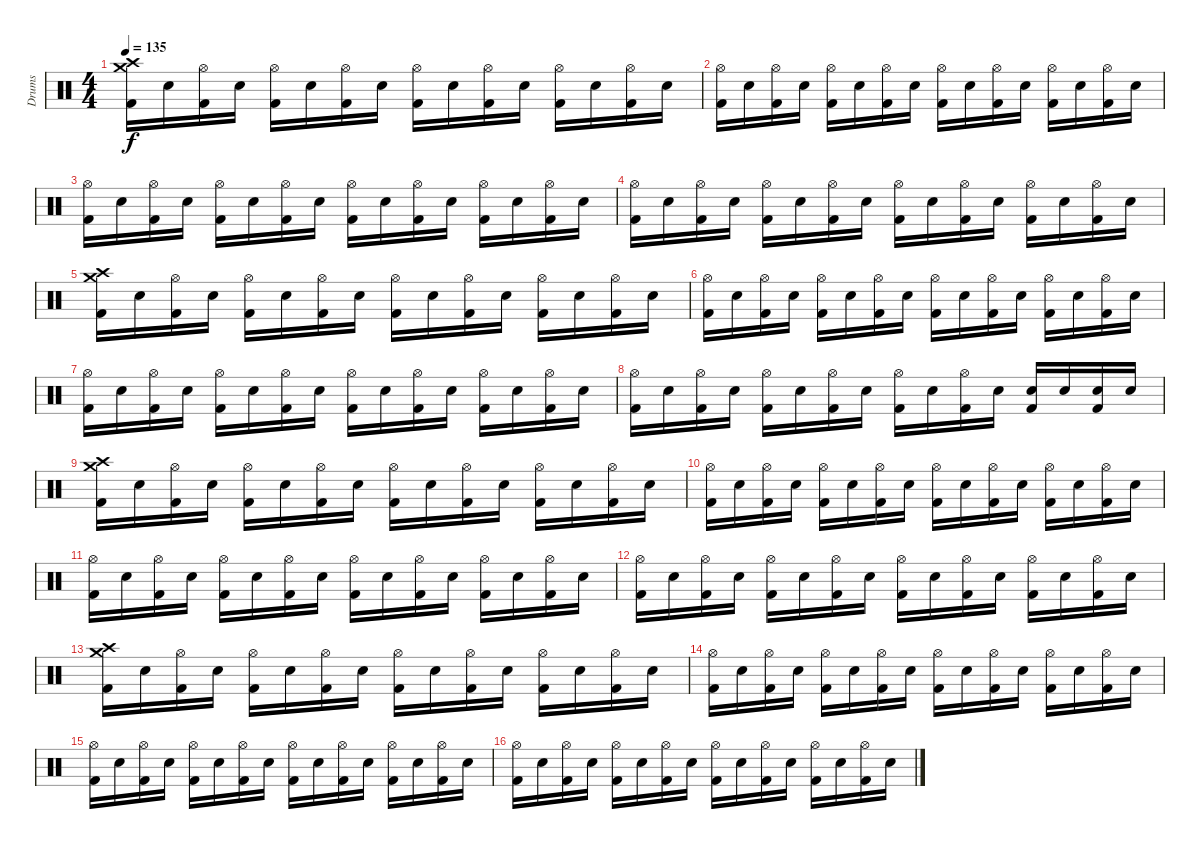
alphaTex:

\track ("Drums" "Drums") {instrument percussion}
\staff {score}
\articulation defaults
\ts (4 4)
\tempo 135
\clef neutral
\ks c
("Crash high (hit)" "Crash medium (hit)" "Kick (hit) 2").16{dy f} "Electric Snare (hit)".16 ("Hi-Hat (open)" "Kick (hit) 2").16 "Electric Snare (hit)".16 ("Hi-Hat (open)" "Kick (hit) 2").16 "Electric Snare (hit)".16 ("Hi-Hat (open)" "Kick (hit) 2").16 "Electric Snare (hit)".16 ("Hi-Hat (open)" "Kick (hit) 2").16 "Electric Snare (hit)".16 ("Hi-Hat (open)" "Kick (hit) 2").16 "Electric Snare (hit)".16 ("Hi-Hat (open)" "Kick (hit) 2").16 "Electric Snare (hit)".16 ("Hi-Hat (open)" "Kick (hit) 2").16 "Electric Snare (hit)".16 |
("Hi-Hat (open)" "Kick (hit) 2").16 "Electric Snare (hit)".16 ("Hi-Hat (open)" "Kick (hit) 2").16 "Electric Snare (hit)".16 ("Hi-Hat (open)" "Kick (hit) 2").16 "Electric Snare (hit)".16 ("Hi-Hat (open)" "Kick (hit) 2").16 "Electric Snare (hit)".16 ("Hi-Hat (open)" "Kick (hit) 2").16 "Electric Snare (hit)".16 ("Hi-Hat (open)" "Kick (hit) 2").16 "Electric Snare (hit)".16 ("Hi-Hat (open)" "Kick (hit) 2").16 "Electric Snare (hit)".16 ("Hi-Hat (open)" "Kick (hit) 2").16 "Electric Snare (hit)".16 |
("Hi-Hat (open)" "Kick (hit) 2").16 "Electric Snare (hit)".16 ("Hi-Hat (open)" "Kick (hit) 2").16 "Electric Snare (hit)".16 ("Hi-Hat (open)" "Kick (hit) 2").16 "Electric Snare (hit)".16 ("Hi-Hat (open)" "Kick (hit) 2").16 "Electric Snare (hit)".16 ("Hi-Hat (open)" "Kick (hit) 2").16 "Electric Snare (hit)".16 ("Hi-Hat (open)" "Kick (hit) 2").16 "Electric Snare (hit)".16 ("Hi-Hat (open)" "Kick (hit) 2").16 "Electric Snare (hit)".16 ("Hi-Hat (open)" "Kick (hit) 2").16 "Electric Snare (hit)".16 |
("Hi-Hat (open)" "Kick (hit) 2").16 "Electric Snare (hit)".16 ("Hi-Hat (open)" "Kick (hit) 2").16 "Electric Snare (hit)".16 ("Hi-Hat (open)" "Kick (hit) 2").16 "Electric Snare (hit)".16 ("Hi-Hat (open)" "Kick (hit) 2").16 "Electric Snare (hit)".16 ("Hi-Hat (open)" "Kick (hit) 2").16 "Electric Snare (hit)".16 ("Hi-Hat (open)" "Kick (hit) 2").16 "Electric Snare (hit)".16 ("Hi-Hat (open)" "Kick (hit) 2").16 "Electric Snare (hit)".16 ("Hi-Hat (open)" "Kick (hit) 2").16 "Electric Snare (hit)".16 |
("Crash high (hit)" "Crash medium (hit)" "Kick (hit) 2").16 "Electric Snare (hit)".16 ("Hi-Hat (open)" "Kick (hit) 2").16 "Electric Snare (hit)".16 ("Hi-Hat (open)" "Kick (hit) 2").16 "Electric Snare (hit)".16 ("Hi-Hat (open)" "Kick (hit) 2").16 "Electric Snare (hit)".16 ("Hi-Hat (open)" "Kick (hit) 2").16 "Electric Snare (hit)".16 ("Hi-Hat (open)" "Kick (hit) 2").16 "Electric Snare (hit)".16 ("Hi-Hat (open)" "Kick (hit) 2").16 "Electric Snare (hit)".16 ("Hi-Hat (open)" "Kick (hit) 2").16 "Electric Snare (hit)".16 |
("Hi-Hat (open)" "Kick (hit) 2").16 "Electric Snare (hit)".16 ("Hi-Hat (open)" "Kick (hit) 2").16 "Electric Snare (hit)".16 ("Hi-Hat (open)" "Kick (hit) 2").16 "Electric Snare (hit)".16 ("Hi-Hat (open)" "Kick (hit) 2").16 "Electric Snare (hit)".16 ("Hi-Hat (open)" "Kick (hit) 2").16 "Electric Snare (hit)".16 ("Hi-Hat (open)" "Kick (hit) 2").16 "Electric Snare (hit)".16 ("Hi-Hat (open)" "Kick (hit) 2").16 "Electric Snare (hit)".16 ("Hi-Hat (open)" "Kick (hit) 2").16 "Electric Snare (hit)".16 |
("Hi-Hat (open)" "Kick (hit) 2").16 "Electric Snare (hit)".16 ("Hi-Hat (open)" "Kick (hit) 2").16 "Electric Snare (hit)".16 ("Hi-Hat (open)" "Kick (hit) 2").16 "Electric Snare (hit)".16 ("Hi-Hat (open)" "Kick (hit) 2").16 "Electric Snare (hit)".16 ("Hi-Hat (open)" "Kick (hit) 2").16 "Electric Snare (hit)".16 ("Hi-Hat (open)" "Kick (hit) 2").16 "Electric Snare (hit)".16 ("Hi-Hat (open)" "Kick (hit) 2").16 "Electric Snare (hit)".16 ("Hi-Hat (open)" "Kick (hit) 2").16 "Electric Snare (hit)".16 |
("Hi-Hat (open)" "Kick (hit) 2").16 "Electric Snare (hit)".16 ("Hi-Hat (open)" "Kick (hit) 2").16 "Electric Snare (hit)".16 ("Hi-Hat (open)" "Kick (hit) 2").16 "Electric Snare (hit)".16 ("Hi-Hat (open)" "Kick (hit) 2").16 "Electric Snare (hit)".16 ("Hi-Hat (open)" "Kick (hit) 2").16 "Electric Snare (hit)".16 ("Hi-Hat (open)" "Kick (hit) 2").16 "Electric Snare (hit)".16 ("Electric Snare (hit)" "Kick (hit) 2").16 "Electric Snare (hit)".16 ("Electric Snare (hit)" "Kick (hit) 2").16 "Electric Snare (hit)".16 |
("Crash high (hit)" "Crash medium (hit)" "Kick (hit) 2").16 "Electric Snare (hit)".16 ("Hi-Hat (open)" "Kick (hit) 2").16 "Electric Snare (hit)".16 ("Hi-Hat (open)" "Kick (hit) 2").16 "Electric Snare (hit)".16 ("Hi-Hat (open)" "Kick (hit) 2").16 "Electric Snare (hit)".16 ("Hi-Hat (open)" "Kick (hit) 2").16 "Electric Snare (hit)".16 ("Hi-Hat (open)" "Kick (hit) 2").16 "Electric Snare (hit)".16 ("Hi-Hat (open)" "Kick (hit) 2").16 "Electric Snare (hit)".16 ("Hi-Hat (open)" "Kick (hit) 2").16 "Electric Snare (hit)".16 |
("Hi-Hat (open)" "Kick (hit) 2").16 "Electric Snare (hit)".16 ("Hi-Hat (open)" "Kick (hit) 2").16 "Electric Snare (hit)".16 ("Hi-Hat (open)" "Kick (hit) 2").16 "Electric Snare (hit)".16 ("Hi-Hat (open)" "Kick (hit) 2").16 "Electric Snare (hit)".16 ("Hi-Hat (open)" "Kick (hit) 2").16 "Electric Snare (hit)".16 ("Hi-Hat (open)" "Kick (hit) 2").16 "Electric Snare (hit)".16 ("Hi-Hat (open)" "Kick (hit) 2").16 "Electric Snare (hit)".16 ("Hi-Hat (open)" "Kick (hit) 2").16 "Electric Snare (hit)".16 |
("Hi-Hat (open)" "Kick (hit) 2").16 "Electric Snare (hit)".16 ("Hi-Hat (open)" "Kick (hit) 2").16 "Electric Snare (hit)".16 ("Hi-Hat (open)" "Kick (hit) 2").16 "Electric Snare (hit)".16 ("Hi-Hat (open)" "Kick (hit) 2").16 "Electric Snare (hit)".16 ("Hi-Hat (open)" "Kick (hit) 2").16 "Electric Snare (hit)".16 ("Hi-Hat (open)" "Kick (hit) 2").16 "Electric Snare (hit)".16 ("Hi-Hat (open)" "Kick (hit) 2").16 "Electric Snare (hit)".16 ("Hi-Hat (open)" "Kick (hit) 2").16 "Electric Snare (hit)".16 |
("Hi-Hat (open)" "Kick (hit) 2").16 "Electric Snare (hit)".16 ("Hi-Hat (open)" "Kick (hit) 2").16 "Electric Snare (hit)".16 ("Hi-Hat (open)" "Kick (hit) 2").16 "Electric Snare (hit)".16 ("Hi-Hat (open)" "Kick (hit) 2").16 "Electric Snare (hit)".16 ("Hi-Hat (open)" "Kick (hit) 2").16 "Electric Snare (hit)".16 ("Hi-Hat (open)" "Kick (hit) 2").16 "Electric Snare (hit)".16 ("Hi-Hat (open)" "Kick (hit) 2").16 "Electric Snare (hit)".16 ("Hi-Hat (open)" "Kick (hit) 2").16 "Electric Snare (hit)".16 |
("Crash high (hit)" "Crash medium (hit)" "Kick (hit) 2").16 "Electric Snare (hit)".16 ("Hi-Hat (open)" "Kick (hit) 2").16 "Electric Snare (hit)".16 ("Hi-Hat (open)" "Kick (hit) 2").16 "Electric Snare (hit)".16 ("Hi-Hat (open)" "Kick (hit) 2").16 "Electric Snare (hit)".16 ("Hi-Hat (open)" "Kick (hit) 2").16 "Electric Snare (hit)".16 ("Hi-Hat (open)" "Kick (hit) 2").16 "Electric Snare (hit)".16 ("Hi-Hat (open)" "Kick (hit) 2").16 "Electric Snare (hit)".16 ("Hi-Hat (open)" "Kick (hit) 2").16 "Electric Snare (hit)".16 |
("Hi-Hat (open)" "Kick (hit) 2").16 "Electric Snare (hit)".16 ("Hi-Hat (open)" "Kick (hit) 2").16 "Electric Snare (hit)".16 ("Hi-Hat (open)" "Kick (hit) 2").16 "Electric Snare (hit)".16 ("Hi-Hat (open)" "Kick (hit) 2").16 "Electric Snare (hit)".16 ("Hi-Hat (open)" "Kick (hit) 2").16 "Electric Snare (hit)".16 ("Hi-Hat (open)" "Kick (hit) 2").16 "Electric Snare (hit)".16 ("Hi-Hat (open)" "Kick (hit) 2").16 "Electric Snare (hit)".16 ("Hi-Hat (open)" "Kick (hit) 2").16 "Electric Snare (hit)".16 |
("Hi-Hat (open)" "Kick (hit) 2").16 "Electric Snare (hit)".16 ("Hi-Hat (open)" "Kick (hit) 2").16 "Electric Snare (hit)".16 ("Hi-Hat (open)" "Kick (hit) 2").16 "Electric Snare (hit)".16 ("Hi-Hat (open)" "Kick (hit) 2").16 "Electric Snare (hit)".16 ("Hi-Hat (open)" "Kick (hit) 2").16 "Electric Snare (hit)".16 ("Hi-Hat (open)" "Kick (hit) 2").16 "Electric Snare (hit)".16 ("Hi-Hat (open)" "Kick (hit) 2").16 "Electric Snare (hit)".16 ("Hi-Hat (open)" "Kick (hit) 2").16 "Electric Snare (hit)".16 |
("Hi-Hat (open)" "Kick (hit) 2").16 "Electric Snare (hit)".16 ("Hi-Hat (open)" "Kick (hit) 2").16 "Electric Snare (hit)".16 ("Hi-Hat (open)" "Kick (hit) 2").16 "Electric Snare (hit)".16 ("Hi-Hat (open)" "Kick (hit) 2").16 "Electric Snare (hit)".16 ("Hi-Hat (open)" "Kick (hit) 2").16 "Electric Snare (hit)".16 ("Hi-Hat (open)" "Kick (hit) 2").16 "Electric Snare (hit)".16 ("Hi-Hat (open)" "Kick (hit) 2").16 "Electric Snare (hit)".16 ("Hi-Hat (open)" "Kick (hit) 2").16 "Electric Snare (hit)".16
